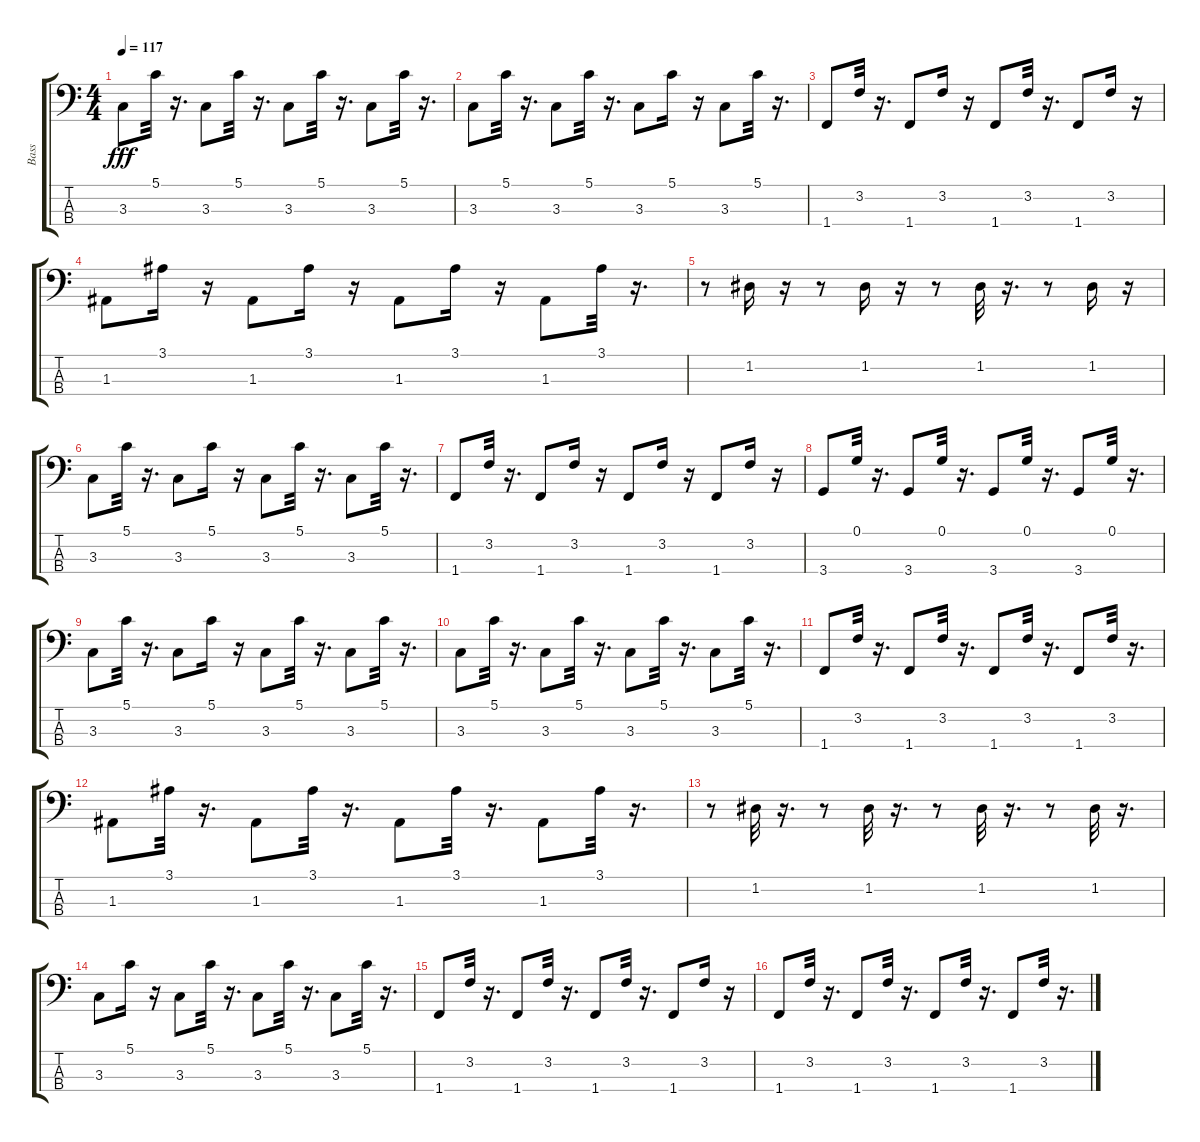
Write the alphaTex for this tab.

\track ("Bass" "Bass") {instrument synthbass2}
\staff {score tabs}
\tuning (G2 D2 A1 E1) {hide}
\ts (4 4)
\tempo 117
\clef f4
\ks c
3.3.8{dy fff} 5.1.32 r.16{d} 3.3.8 5.1.32 r.16{d} 3.3.8 5.1.32 r.16{d} 3.3.8 5.1.32 r.16{d} |
3.3.8 5.1.32 r.16{d} 3.3.8 5.1.32 r.16{d} 3.3.8 5.1.16 r.16 3.3.8 5.1.32 r.16{d} |
1.4.8 3.2.32 r.16{d} 1.4.8 3.2.16 r.16 1.4.8 3.2.32 r.16{d} 1.4.8 3.2.16 r.16 |
1.3.8 3.1.16 r.16 1.3.8 3.1.16 r.16 1.3.8 3.1.16 r.16 1.3.8 3.1.32 r.16{d} |
r.8 1.2.16 r.16 r.8 1.2.16 r.16 r.8 1.2.32 r.16{d} r.8 1.2.16 r.16 |
3.3.8 5.1.32 r.16{d} 3.3.8 5.1.16 r.16 3.3.8 5.1.32 r.16{d} 3.3.8 5.1.32 r.16{d} |
1.4.8 3.2.32 r.16{d} 1.4.8 3.2.16 r.16 1.4.8 3.2.16 r.16 1.4.8 3.2.16 r.16 |
3.4.8 0.1.32 r.16{d} 3.4.8 0.1.32 r.16{d} 3.4.8 0.1.32 r.16{d} 3.4.8 0.1.32 r.16{d} |
3.3.8 5.1.32 r.16{d} 3.3.8 5.1.16 r.16 3.3.8 5.1.32 r.16{d} 3.3.8 5.1.32 r.16{d} |
3.3.8 5.1.32 r.16{d} 3.3.8 5.1.32 r.16{d} 3.3.8 5.1.32 r.16{d} 3.3.8 5.1.32 r.16{d} |
1.4.8 3.2.32 r.16{d} 1.4.8 3.2.32 r.16{d} 1.4.8 3.2.32 r.16{d} 1.4.8 3.2.32 r.16{d} |
1.3.8 3.1.32 r.16{d} 1.3.8 3.1.32 r.16{d} 1.3.8 3.1.32 r.16{d} 1.3.8 3.1.32 r.16{d} |
r.8 1.2.32 r.16{d} r.8 1.2.32 r.16{d} r.8 1.2.32 r.16{d} r.8 1.2.32 r.16{d} |
3.3.8 5.1.16 r.16 3.3.8 5.1.32 r.16{d} 3.3.8 5.1.32 r.16{d} 3.3.8 5.1.32 r.16{d} |
1.4.8 3.2.32 r.16{d} 1.4.8 3.2.32 r.16{d} 1.4.8 3.2.32 r.16{d} 1.4.8 3.2.16 r.16 |
1.4.8 3.2.32 r.16{d} 1.4.8 3.2.32 r.16{d} 1.4.8 3.2.32 r.16{d} 1.4.8 3.2.32 r.16{d}
